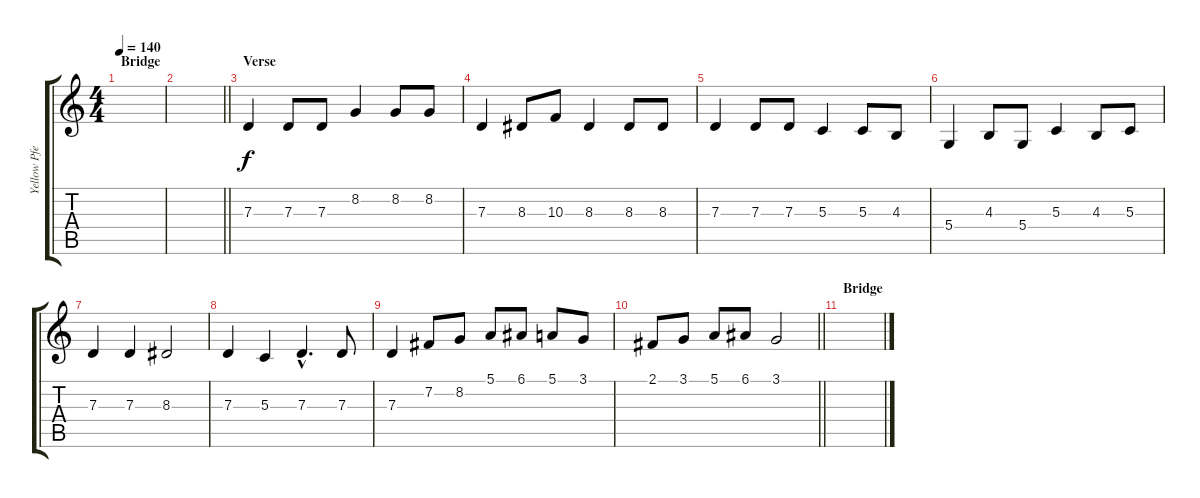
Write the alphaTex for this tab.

\track ("Yellow Pfeifer" "Yellow Pfe") {instrument violin}
\staff {score tabs}
\tuning (E4 B3 G3 D3 A2 E2) {hide}
\ts (4 4)
\section ("" "Bridge")
\tempo 140
\clef g2
\ks c
|
\barLineRight lightlight
|
\section ("" "Verse")
7.3.4 7.3.8 7.3.8 8.2.4 8.2.8 8.2.8 |
7.3.4 8.3.8 10.3.8 8.3.4 8.3.8 8.3.8 |
7.3.4 7.3.8 7.3.8 5.3.4 5.3.8 4.3.8 |
5.4.4 4.3.8 5.4.8 5.3.4 4.3.8 5.3.8 |
7.3.4 7.3.4 8.3.2 |
7.3.4 5.3.4 7.3{hac}.4{d} 7.3.8 |
7.3.4 7.2.8 8.2.8 5.1.8 6.1.8 5.1.8 3.1.8 |
\barLineRight lightlight
2.1.8 3.1.8 5.1.8 6.1.8 3.1.2 |
\section ("" "Bridge")
